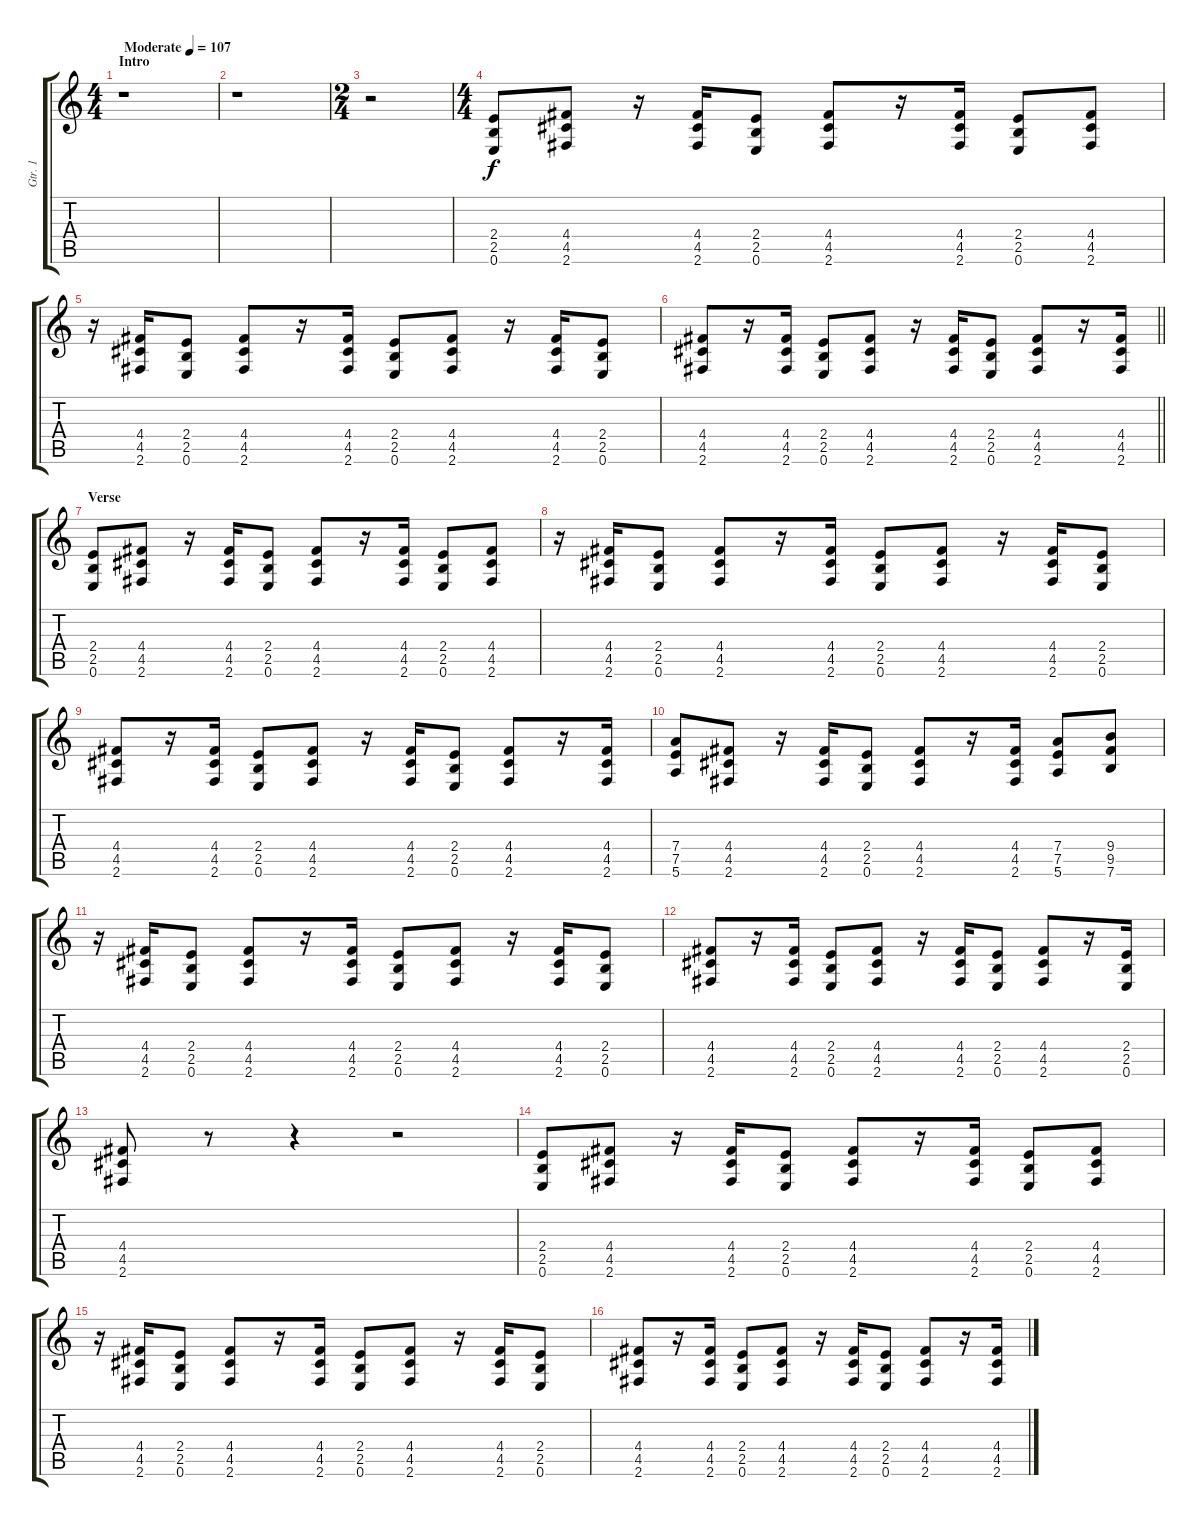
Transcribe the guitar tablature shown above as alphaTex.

\track ("Gtr. 1" "Gtr. 1") {instrument overdrivenguitar}
\staff {score tabs}
\tuning (E4 B3 G3 D3 A2 E2) {hide}
\ts (4 4)
\section ("" "Intro")
\tempo (107 "Moderate")
\clef g2
\ks c
r.1{dy f instrument overdrivenguitar} |
r.1 |
\ts (2 4)
r.2 |
\ts (4 4)
(2.4 2.5 0.6).8 (4.4 4.5 2.6).8 r.16 (4.4 4.5 2.6).16 (2.4 2.5 0.6).8 (4.4 4.5 2.6).8 r.16 (4.4 4.5 2.6).16 (2.4 2.5 0.6).8 (4.4 4.5 2.6).8 |
r.16 (4.4 4.5 2.6).16 (2.4 2.5 0.6).8 (4.4 4.5 2.6).8 r.16 (4.4 4.5 2.6).16 (2.4 2.5 0.6).8 (4.4 4.5 2.6).8 r.16 (4.4 4.5 2.6).16 (2.4 2.5 0.6).8 |
\barLineRight lightlight
(4.4 4.5 2.6).8 r.16 (4.4 4.5 2.6).16 (2.4 2.5 0.6).8 (4.4 4.5 2.6).8 r.16 (4.4 4.5 2.6).16 (2.4 2.5 0.6).8 (4.4 4.5 2.6).8 r.16 (4.4 4.5 2.6).16 |
\section ("" "Verse")
(2.4 2.5 0.6).8 (4.4 4.5 2.6).8 r.16 (4.4 4.5 2.6).16 (2.4 2.5 0.6).8 (4.4 4.5 2.6).8 r.16 (4.4 4.5 2.6).16 (2.4 2.5 0.6).8 (4.4 4.5 2.6).8 |
r.16 (4.4 4.5 2.6).16 (2.4 2.5 0.6).8 (4.4 4.5 2.6).8 r.16 (4.4 4.5 2.6).16 (2.4 2.5 0.6).8 (4.4 4.5 2.6).8 r.16 (4.4 4.5 2.6).16 (2.4 2.5 0.6).8 |
(4.4 4.5 2.6).8 r.16 (4.4 4.5 2.6).16 (2.4 2.5 0.6).8 (4.4 4.5 2.6).8 r.16 (4.4 4.5 2.6).16 (2.4 2.5 0.6).8 (4.4 4.5 2.6).8 r.16 (4.4 4.5 2.6).16 |
(7.4 7.5 5.6).8 (4.4 4.5 2.6).8 r.16 (4.4 4.5 2.6).16 (2.4 2.5 0.6).8 (4.4 4.5 2.6).8 r.16 (4.4 4.5 2.6).16 (7.4 7.5 5.6).8 (9.4 9.5 7.6).8 |
r.16 (4.4 4.5 2.6).16 (2.4 2.5 0.6).8 (4.4 4.5 2.6).8 r.16 (4.4 4.5 2.6).16 (2.4 2.5 0.6).8 (4.4 4.5 2.6).8 r.16 (4.4 4.5 2.6).16 (2.4 2.5 0.6).8 |
(4.4 4.5 2.6).8 r.16 (4.4 4.5 2.6).16 (2.4 2.5 0.6).8 (4.4 4.5 2.6).8 r.16 (4.4 4.5 2.6).16 (2.4 2.5 0.6).8 (4.4 4.5 2.6).8 r.16 (2.4 2.5 0.6).16 |
(4.4 4.5 2.6).8 r.8 r.4 r.2 |
(2.4 2.5 0.6).8 (4.4 4.5 2.6).8 r.16 (4.4 4.5 2.6).16 (2.4 2.5 0.6).8 (4.4 4.5 2.6).8 r.16 (4.4 4.5 2.6).16 (2.4 2.5 0.6).8 (4.4 4.5 2.6).8 |
r.16 (4.4 4.5 2.6).16 (2.4 2.5 0.6).8 (4.4 4.5 2.6).8 r.16 (4.4 4.5 2.6).16 (2.4 2.5 0.6).8 (4.4 4.5 2.6).8 r.16 (4.4 4.5 2.6).16 (2.4 2.5 0.6).8 |
(4.4 4.5 2.6).8 r.16 (4.4 4.5 2.6).16 (2.4 2.5 0.6).8 (4.4 4.5 2.6).8 r.16 (4.4 4.5 2.6).16 (2.4 2.5 0.6).8 (4.4 4.5 2.6).8 r.16 (4.4 4.5 2.6).16
